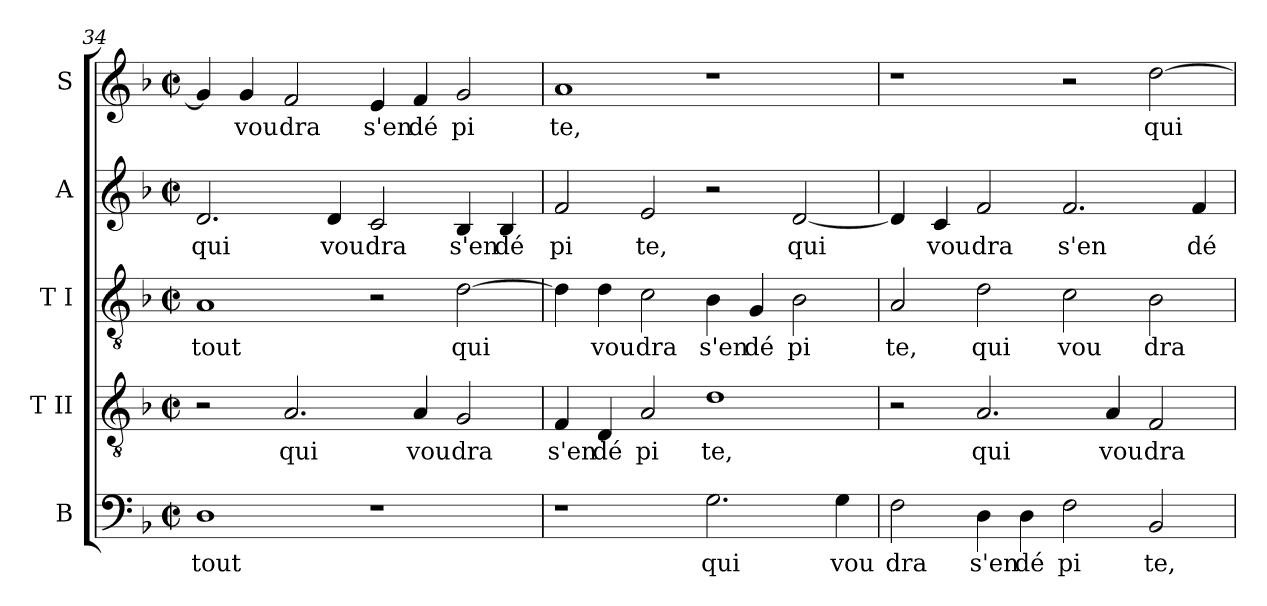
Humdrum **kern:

**kern	**text	**kern	**text	**kern	**text	**kern	**text	**kern	**text
*part5	*part5	*part4	*part4	*part3	*part3	*part2	*part2	*part1	*part1
*staff5	*staff5	*staff4	*staff4	*staff3	*staff3	*staff2	*staff2	*staff1	*staff1
*I"B	*	*I"T II	*	*I"T I	*	*I"A	*	*I"S	*
*clefF4	*	*clefGv2	*	*clefGv2	*	*clefG2	*	*clefG2	*
*k[b-]	*	*k[b-]	*	*k[b-]	*	*k[b-]	*	*k[b-]	*
*F:	*	*F:	*	*F:	*	*F:	*	*F:	*
*M2/2	*	*M2/2	*	*M2/2	*	*M2/2	*	*M2/2	*
*met(c|)	*	*met(c|)	*	*met(c|)	*	*met(c|)	*	*met(c|)	*
=34	=34	=34	=34	=34	=34	=34	=34	=34	=34
!	!LO:LY:b:cj	!	!	!	!LO:LY:b:cj	!	!LO:LY:b:cj	!	!
1D	tout	2r	.	1A	tout	2.d/	qui	4g/]	.
!	!	!	!	!	!	!	!	!	!LO:LY:b:cj
.	.	.	.	.	.	.	.	4g/	vou
!	!	!	!LO:LY:b:cj	!	!	!	!	!	!LO:LY:b:cj
.	.	2.A/	qui	.	.	.	.	2f/	dra
!	!	!	!	!	!	!	!LO:LY:b:cj	!	!
.	.	.	.	.	.	4d/	vou	.	.
!	!	!	!	!	!	!	!LO:LY:b:cj	!	!LO:LY:b:cj
1r	.	.	.	2r	.	2c/	dra	4e/	s'en
!	!	!	!LO:LY:b:cj	!	!	!	!	!	!LO:LY:b:cj
.	.	4A/	vou	.	.	.	.	4f/	dé
!	!	!	!LO:LY:b:cj	!	!LO:LY:b	!	!LO:LY:b:cj	!	!LO:LY:b:cj
.	.	2G/	dra	[>2d\	qui	4B-/	s'en	2g/	pi
!	!	!	!	!	!	!	!LO:LY:b:cj	!	!
.	.	.	.	.	.	4B-/	dé	.	.
=35	=35	=35	=35	=35	=35	=35	=35	=35	=35
!	!	!	!LO:LY:b:cj	!	!	!	!LO:LY:b:cj	!	!LO:LY:b:cj
1r	.	4F/	s'en	4d\]	.	2f/	pi	1a	te,
!	!	!	!LO:LY:b:cj	!	!LO:LY:b:cj	!	!	!	!
.	.	4D/	dé	4d\	vou	.	.	.	.
!	!	!	!LO:LY:b:cj	!	!LO:LY:b:cj	!	!LO:LY:b:cj	!	!
.	.	2A/	pi	2c\	dra	2e/	te,	.	.
!	!LO:LY:b:cj	!	!LO:LY:b:cj	!	!LO:LY:b:cj	!	!	!	!
2.G\	qui	1d	te,	4B-\	s'en	2r	.	1r	.
!	!	!	!	!	!LO:LY:b:cj	!	!	!	!
.	.	.	.	4G/	dé	.	.	.	.
!	!	!	!	!	!LO:LY:b:cj	!	!LO:LY:b	!	!
.	.	.	.	2B-\	pi	[<2d/	qui	.	.
!	!LO:LY:b:cj	!	!	!	!	!	!	!	!
4G\	vou	.	.	.	.	.	.	.	.
=36	=36	=36	=36	=36	=36	=36	=36	=36	=36
!	!LO:LY:b:cj	!	!	!	!LO:LY:b:cj	!	!	!	!
2F\	dra	2r	.	2A/	te,	4d/]	.	1r	.
!	!	!	!	!	!	!	!LO:LY:b:cj	!	!
.	.	.	.	.	.	4c/	vou	.	.
!	!LO:LY:b:cj	!	!LO:LY:b:cj	!	!LO:LY:b:cj	!	!LO:LY:b:cj	!	!
4D\	s'en	2.A/	qui	2d\	qui	2f/	dra	.	.
!	!LO:LY:b:cj	!	!	!	!	!	!	!	!
4D\	dé	.	.	.	.	.	.	.	.
!	!LO:LY:b:cj	!	!	!	!LO:LY:b:cj	!	!LO:LY:b:cj	!	!
2F\	pi	.	.	2c\	vou	2.f/	s'en	2r	.
!	!	!	!LO:LY:b:cj	!	!	!	!	!	!
.	.	4A/	vou	.	.	.	.	.	.
!	!LO:LY:b:cj	!	!LO:LY:b:cj	!	!LO:LY:b:cj	!	!	!	!LO:LY:b
2BB-/	te,	2F/	dra	2B-\	dra	.	.	[>2dd\	qui
!	!	!	!	!	!	!	!LO:LY:b:cj	!	!
.	.	.	.	.	.	4f/	dé	.	.
=	=	=	=	=	=	=	=	=	=
*-	*-	*-	*-	*-	*-	*-	*-	*-	*-
